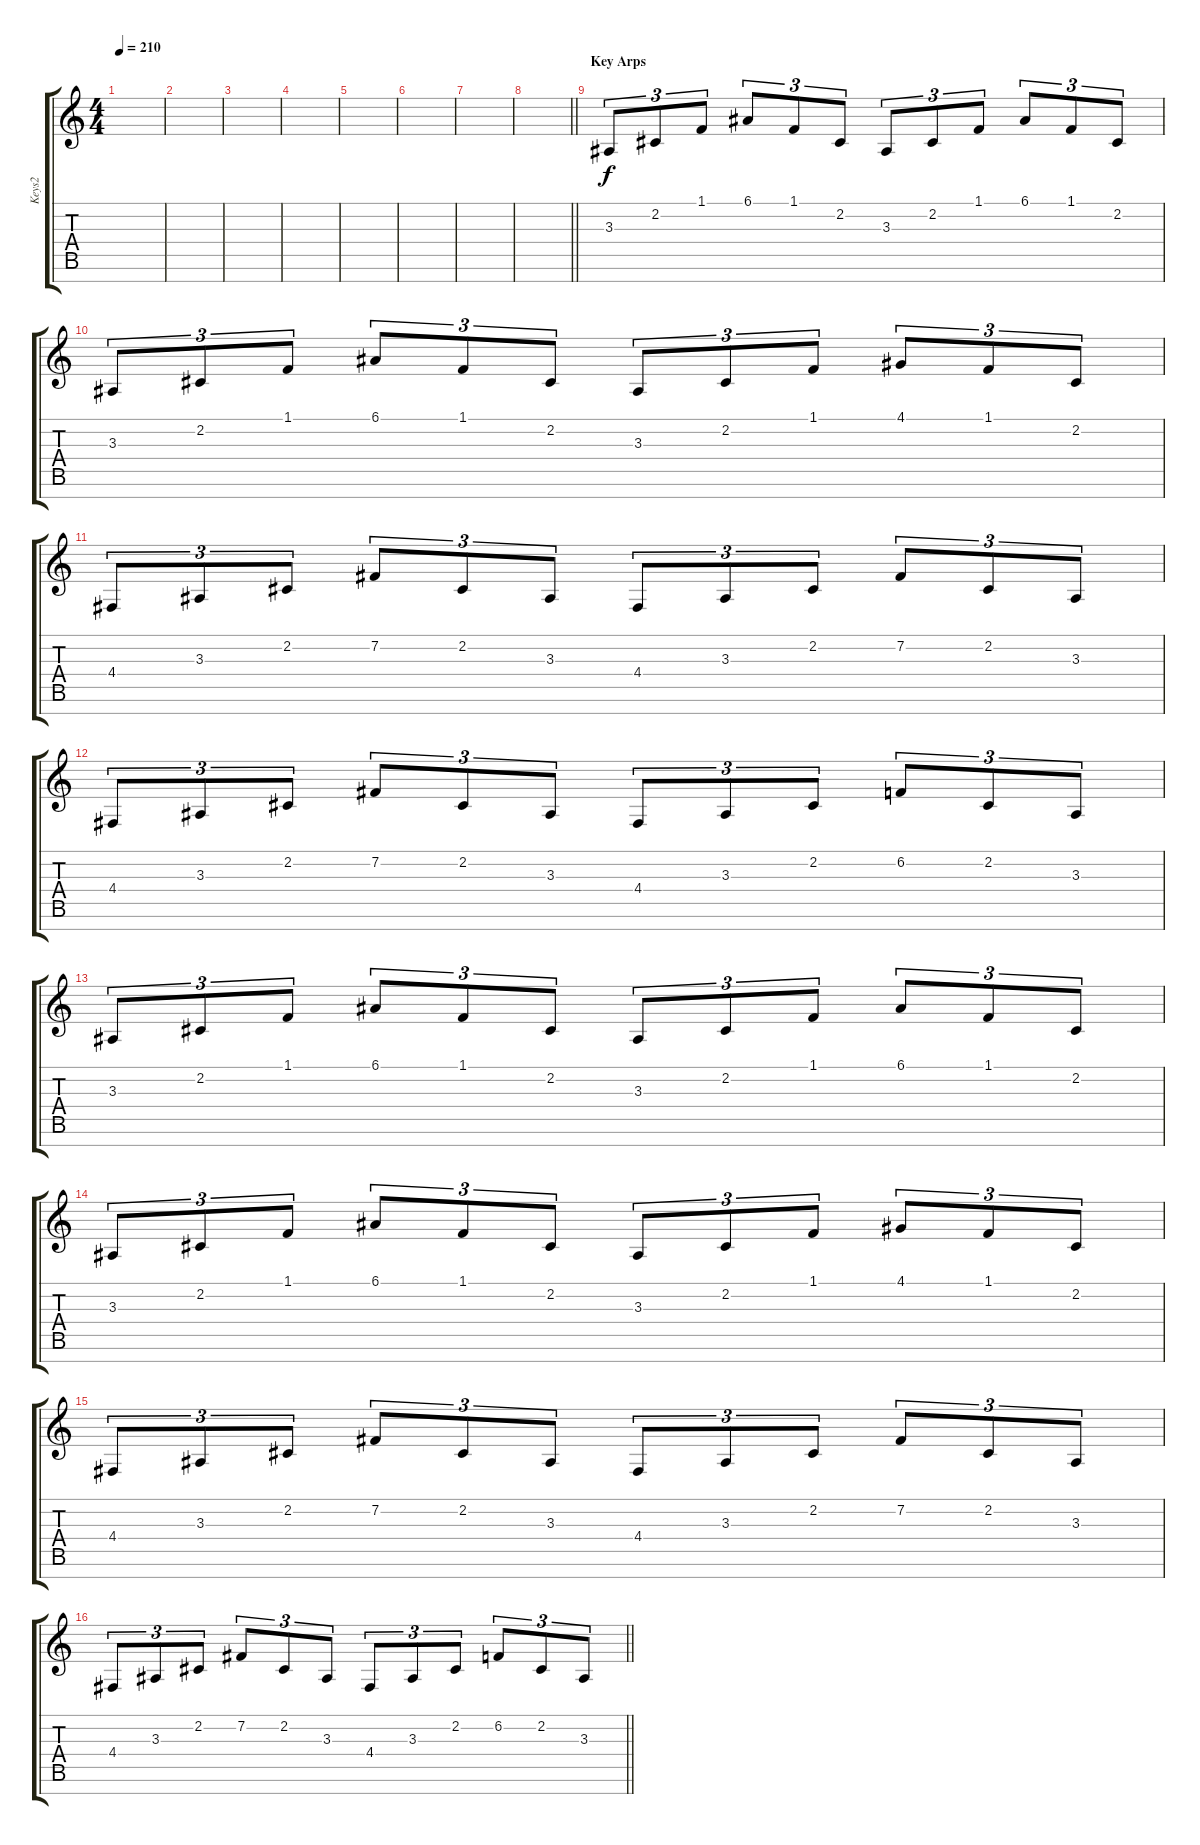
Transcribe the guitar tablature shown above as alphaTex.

\track ("Keys2" "Keys2") {instrument lead2sawtooth}
\staff {score tabs}
\tuning (E4 B3 G3 D3 A2 E2 B1) {hide}
\ts (4 4)
\tempo 210
\clef g2
\ks c
|
|
|
|
|
|
|
\barLineRight lightlight
|
\section ("" "Key Arps")
3.3.8{tu (3 2) volume 10 instrument lead2sawtooth} 2.2.8{tu (3 2)} 1.1.8{tu (3 2)} 6.1.8{tu (3 2)} 1.1.8{tu (3 2)} 2.2.8{tu (3 2)} 3.3.8{tu (3 2)} 2.2.8{tu (3 2)} 1.1.8{tu (3 2)} 6.1.8{tu (3 2)} 1.1.8{tu (3 2)} 2.2.8{tu (3 2)} |
3.3.8{tu (3 2)} 2.2.8{tu (3 2)} 1.1.8{tu (3 2)} 6.1.8{tu (3 2)} 1.1.8{tu (3 2)} 2.2.8{tu (3 2)} 3.3.8{tu (3 2)} 2.2.8{tu (3 2)} 1.1.8{tu (3 2)} 4.1.8{tu (3 2)} 1.1.8{tu (3 2)} 2.2.8{tu (3 2)} |
4.4.8{tu (3 2)} 3.3.8{tu (3 2)} 2.2.8{tu (3 2)} 7.2.8{tu (3 2)} 2.2.8{tu (3 2)} 3.3.8{tu (3 2)} 4.4.8{tu (3 2)} 3.3.8{tu (3 2)} 2.2.8{tu (3 2)} 7.2.8{tu (3 2)} 2.2.8{tu (3 2)} 3.3.8{tu (3 2)} |
4.4.8{tu (3 2)} 3.3.8{tu (3 2)} 2.2.8{tu (3 2)} 7.2.8{tu (3 2)} 2.2.8{tu (3 2)} 3.3.8{tu (3 2)} 4.4.8{tu (3 2)} 3.3.8{tu (3 2)} 2.2.8{tu (3 2)} 6.2.8{tu (3 2)} 2.2.8{tu (3 2)} 3.3.8{tu (3 2)} |
3.3.8{tu (3 2)} 2.2.8{tu (3 2)} 1.1.8{tu (3 2)} 6.1.8{tu (3 2)} 1.1.8{tu (3 2)} 2.2.8{tu (3 2)} 3.3.8{tu (3 2)} 2.2.8{tu (3 2)} 1.1.8{tu (3 2)} 6.1.8{tu (3 2)} 1.1.8{tu (3 2)} 2.2.8{tu (3 2)} |
3.3.8{tu (3 2)} 2.2.8{tu (3 2)} 1.1.8{tu (3 2)} 6.1.8{tu (3 2)} 1.1.8{tu (3 2)} 2.2.8{tu (3 2)} 3.3.8{tu (3 2)} 2.2.8{tu (3 2)} 1.1.8{tu (3 2)} 4.1.8{tu (3 2)} 1.1.8{tu (3 2)} 2.2.8{tu (3 2)} |
4.4.8{tu (3 2)} 3.3.8{tu (3 2)} 2.2.8{tu (3 2)} 7.2.8{tu (3 2)} 2.2.8{tu (3 2)} 3.3.8{tu (3 2)} 4.4.8{tu (3 2)} 3.3.8{tu (3 2)} 2.2.8{tu (3 2)} 7.2.8{tu (3 2)} 2.2.8{tu (3 2)} 3.3.8{tu (3 2)} |
\barLineRight lightlight
4.4.8{tu (3 2)} 3.3.8{tu (3 2)} 2.2.8{tu (3 2)} 7.2.8{tu (3 2)} 2.2.8{tu (3 2)} 3.3.8{tu (3 2)} 4.4.8{tu (3 2)} 3.3.8{tu (3 2)} 2.2.8{tu (3 2)} 6.2.8{tu (3 2)} 2.2.8{tu (3 2)} 3.3.8{tu (3 2)}
